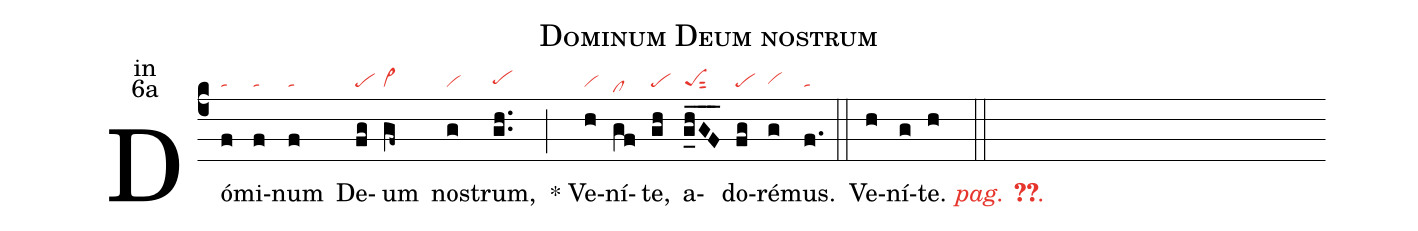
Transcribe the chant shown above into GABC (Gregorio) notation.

name:Dominum Deum nostrum;
office-part:in;
mode:6a;
nabc-lines:1;
%%
(c4) Dó(f|ta)mi(f|ta)num(f|ta) De(fg|pe)um(gf~|cl~) nos(g|vi)trum,(gh..|pehg) (;) <sp>*</sp> Ve(h|vi)ní(gf|clhd)te,(gh|pe) a(g_h_GF__|peSsut2)do(fg|pe)ré(g|vihg)mus.(f.|ta) (::) <nlba>Ve(h)ní(g)t{e}. <c><i>pag. <v>\pageref{M-ORIP6a}</v>.</i></c></nlba>(h ::)
